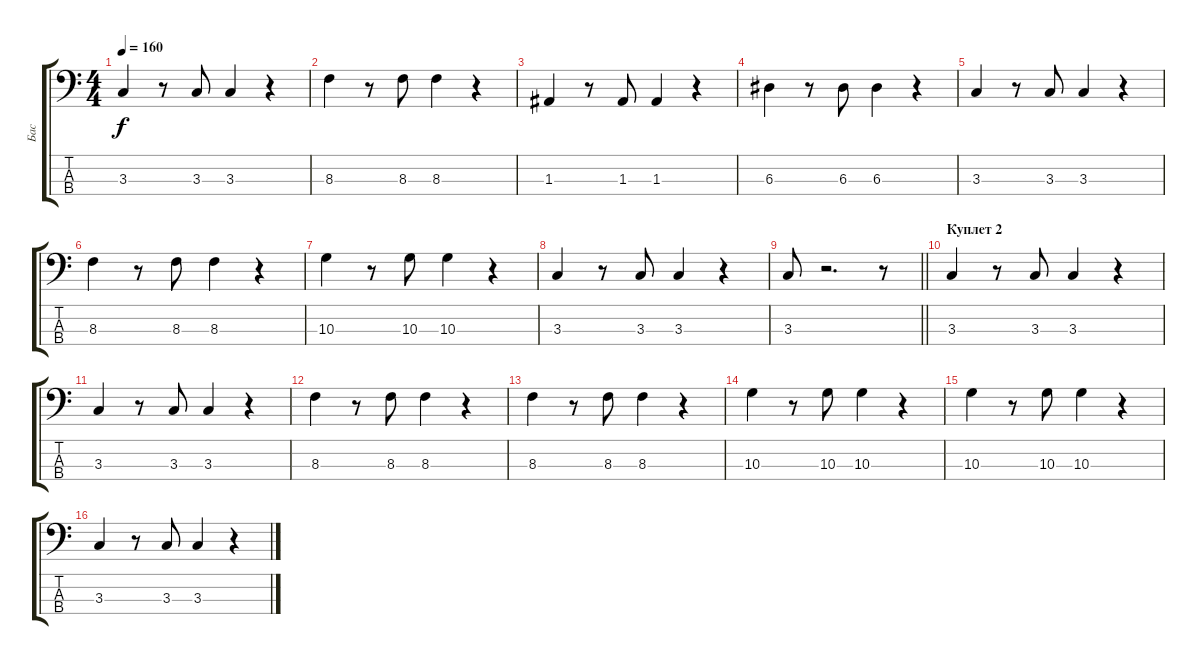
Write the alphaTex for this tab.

\track ("Бас" "Бас") {instrument electricbassfinger}
\staff {score tabs}
\tuning (G2 D2 A1 E1) {hide}
\ts (4 4)
\tempo 160
\clef f4
\ks c
3.3.4{dy f} r.8 3.3.8 3.3.4 r.4 |
8.3.4 r.8 8.3.8 8.3.4 r.4 |
1.3.4 r.8 1.3.8 1.3.4 r.4 |
6.3.4 r.8 6.3.8 6.3.4 r.4 |
3.3.4 r.8 3.3.8 3.3.4 r.4 |
8.3.4 r.8 8.3.8 8.3.4 r.4 |
10.3.4 r.8 10.3.8 10.3.4 r.4 |
3.3.4 r.8 3.3.8 3.3.4 r.4 |
\barLineRight lightlight
3.3.8 r.2{d} r.8 |
\section ("" "Куплет 2")
3.3.4 r.8 3.3.8 3.3.4 r.4 |
3.3.4 r.8 3.3.8 3.3.4 r.4 |
8.3.4 r.8 8.3.8 8.3.4 r.4 |
8.3.4 r.8 8.3.8 8.3.4 r.4 |
10.3.4 r.8 10.3.8 10.3.4 r.4 |
10.3.4 r.8 10.3.8 10.3.4 r.4 |
3.3.4 r.8 3.3.8 3.3.4 r.4
